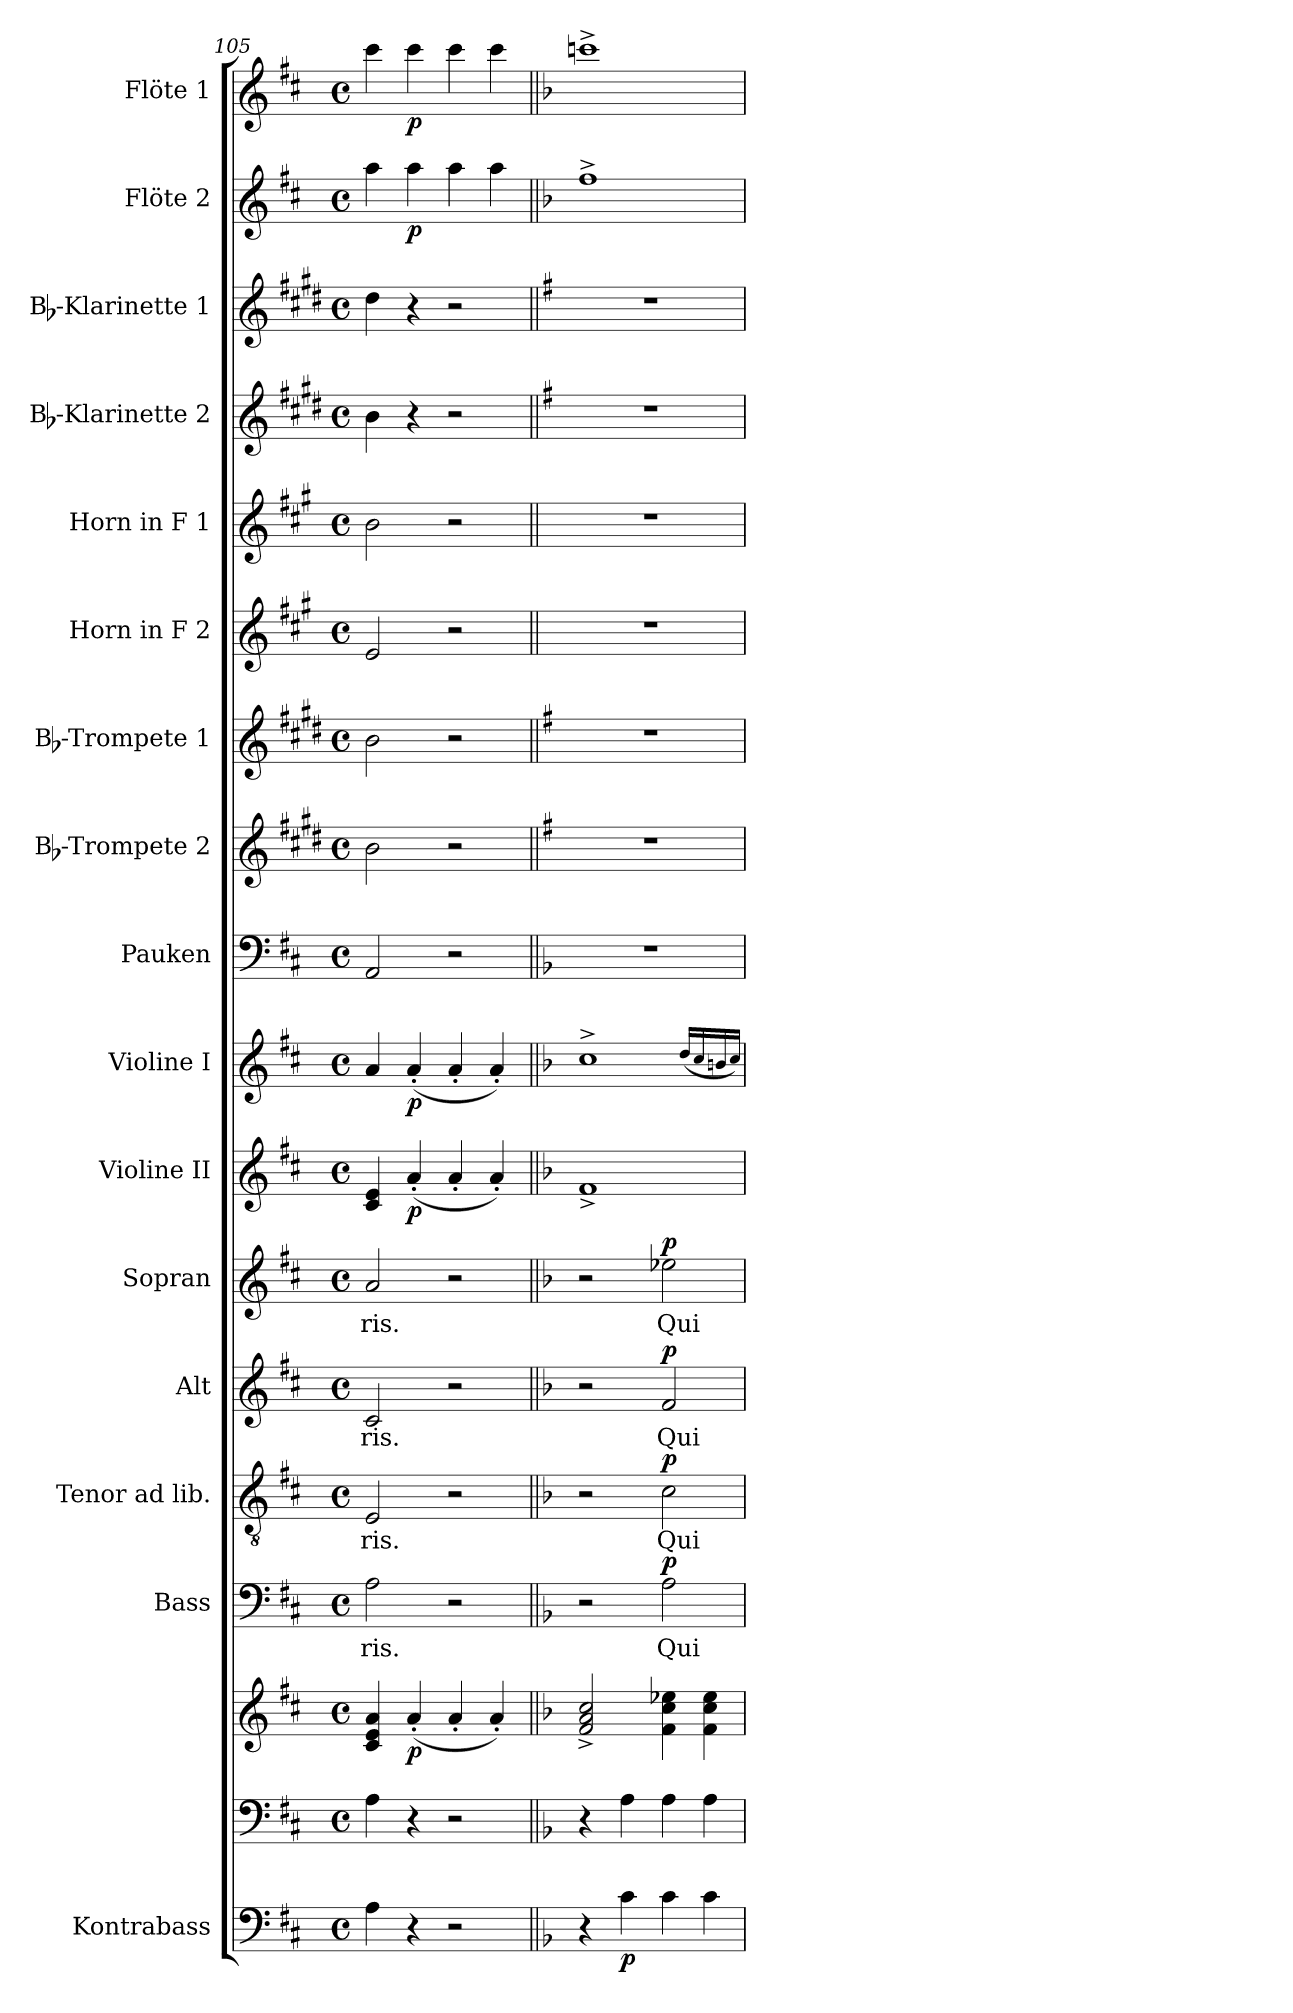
**kern	**dynam	**kern	**kern	**dynam	**kern	**text	**dynam	**kern	**text	**dynam	**kern	**text	**dynam	**kern	**text	**dynam	**kern	**dynam	**kern	**dynam	**kern	**kern	**kern	**kern	**kern	**kern	**kern	**kern	**dynam	**kern	**dynam
*part17	*part17	*part16	*part16	*part16	*part15	*part15	*part15	*part14	*part14	*part14	*part13	*part13	*part13	*part12	*part12	*part12	*part11	*part11	*part10	*part10	*part9	*part8	*part7	*part6	*part5	*part4	*part3	*part2	*part2	*part1	*part1
*staff18	*staff18	*staff17	*staff16	*staff16/17	*staff15	*staff15	*staff15	*staff14	*staff14	*staff14	*staff13	*staff13	*staff13	*staff12	*staff12	*staff12	*staff11	*staff11	*staff10	*staff10	*staff9	*staff8	*staff7	*staff6	*staff5	*staff4	*staff3	*staff2	*staff2	*staff1	*staff1
*I"Kontrabass	*	*	*	*	*I"Bass	*	*	*I"Tenor ad lib.	*	*	*I"Alt	*	*	*I"Sopran	*	*	*I"Violine II	*	*I"Violine I	*	*I"Pauken	*I"Bb-Trompete 2	*I"Bb-Trompete 1	*I"Horn in F 2	*I"Horn in F 1	*I"Bb-Klarinette 2	*I"Bb-Klarinette 1	*I"Flöte 2	*	*I"Flöte 1	*
*I'Kb.	*	*	*	*	*I'B.	*	*	*I'T.	*	*	*I'A.	*	*	*I'S.	*	*	*I'Vl. II	*	*I'Vl. I	*	*I'Pk.	*I'Bb Trp. 2	*I'Bb Trp. 1	*	*	*I'Bb Kl. 2	*I'Bb Kl. 1	*I'Fl. 2	*	*I'Fl. 1	*
*clefF4	*	*clefF4	*clefG2	*	*clefF4	*	*	*clefGv2	*	*	*clefG2	*	*	*clefG2	*	*	*clefG2	*	*clefG2	*	*clefF4	*clefG2	*clefG2	*clefG2	*clefG2	*clefG2	*clefG2	*clefG2	*	*clefG2	*
*ITrd7c12	*	*	*	*	*	*	*	*	*	*	*	*	*	*	*	*	*	*	*	*	*	*ITrd1c2	*ITrd1c2	*ITrd4c7	*ITrd4c7	*ITrd1c2	*ITrd1c2	*	*	*	*
*k[f#c#]	*	*k[f#c#]	*k[f#c#]	*	*k[f#c#]	*	*	*k[f#c#]	*	*	*k[f#c#]	*	*	*k[f#c#]	*	*	*k[f#c#]	*	*k[f#c#]	*	*k[f#c#]	*k[f#c#]	*k[f#c#]	*k[f#c#]	*k[f#c#]	*k[f#c#]	*k[f#c#]	*k[f#c#]	*	*k[f#c#]	*
*D:	*	*D:	*D:	*	*D:	*	*	*D:	*	*	*D:	*	*	*D:	*	*	*D:	*	*D:	*	*D:	*D:	*D:	*D:	*D:	*D:	*D:	*D:	*	*D:	*
*M4/4	*	*M4/4	*M4/4	*	*M4/4	*	*	*M4/4	*	*	*M4/4	*	*	*M4/4	*	*	*M4/4	*	*M4/4	*	*M4/4	*M4/4	*M4/4	*M4/4	*M4/4	*M4/4	*M4/4	*M4/4	*	*M4/4	*
*met(c)	*	*met(c)	*met(c)	*	*met(c)	*	*	*met(c)	*	*	*met(c)	*	*	*met(c)	*	*	*met(c)	*	*met(c)	*	*met(c)	*met(c)	*met(c)	*met(c)	*met(c)	*met(c)	*met(c)	*met(c)	*	*met(c)	*
=105	=105	=105	=105	=105	=105	=105	=105	=105	=105	=105	=105	=105	=105	=105	=105	=105	=105	=105	=105	=105	=105	=105	=105	=105	=105	=105	=105	=105	=105	=105	=105
!	!	!	!	!	!	!LO:LY:b	!	!	!LO:LY:b	!	!	!LO:LY:b	!	!	!LO:LY:b	!	!	!	!	!	!	!	!	!	!	!	!	!	!	!	!
4AA\	.	4A\	4c#/ 4e/ 4a/	.	2A\	-ris.	.	2E/	-ris.	.	2c#/	-ris.	.	2a/	-ris.	.	4c#/ 4e/	.	4a/	.	2AA/	2a\	2a\	2A/	2e\	4a\	4cc#\	4aa\	.	4ccc#\	.
!	!	!	!	!LO:DY:b	!	!	!	!	!	!	!	!	!	!	!	!	!	!LO:DY:b	!	!LO:DY:b	!	!	!	!	!	!	!	!	!LO:DY:b	!	!LO:DY:b
4r	.	4r	(<4a'</	p	.	.	.	.	.	.	.	.	.	.	.	.	(<4a'</	p	(<4a'</	p	.	.	.	.	.	4r	4r	4aa\	p	4ccc#\	p
2r	.	2r	4a'</	.	2r	.	.	2r	.	.	2r	.	.	2r	.	.	4a'</	.	4a'</	.	2r	2r	2r	2r	2r	2r	2r	4aa\	.	4ccc#\	.
.	.	.	4a'</)	.	.	.	.	.	.	.	.	.	.	.	.	.	4a'</)	.	4a'</)	.	.	.	.	.	.	.	.	4aa\	.	4ccc#\	.
!!LO:PB:g=z
=106||	=106||	=106||	=106||	=106||	=106||	=106||	=106||	=106||	=106||	=106||	=106||	=106||	=106||	=106||	=106||	=106||	=106||	=106||	=106||	=106||	=106||	=106||	=106||	=106||	=106||	=106||	=106||	=106||	=106||	=106||	=106||
*k[b-]	*	*k[b-]	*k[b-]	*	*k[b-]	*	*	*k[b-]	*	*	*k[b-]	*	*	*k[b-]	*	*	*k[b-]	*	*k[b-]	*	*k[b-]	*k[b-]	*k[b-]	*k[b-]	*k[b-]	*k[b-]	*k[b-]	*k[b-]	*	*k[b-]	*
*F:	*	*F:	*F:	*	*F:	*	*	*F:	*	*	*F:	*	*	*F:	*	*	*F:	*	*F:	*	*F:	*F:	*F:	*F:	*F:	*F:	*F:	*F:	*	*F:	*
4r	.	4r	2f/^< 2a/^< 2cc/^<	.	2r	.	.	2r	.	.	2r	.	.	2r	.	.	1f^<	.	1cc^>	.	1r	1r	1r	1r	1r	1r	1r	1ff^>	.	1cccn^>	.
!	!LO:DY:b	!	!	!	!	!	!	!	!	!	!	!	!	!	!	!	!	!	!	!	!	!	!	!	!	!	!	!	!	!	!
4C\	p	4A\	.	.	.	.	.	.	.	.	.	.	.	.	.	.	.	.	.	.	.	.	.	.	.	.	.	.	.	.	.
!	!	!	!	!	!	!LO:LY:b	!LO:DY:a	!	!LO:LY:b	!LO:DY:a	!	!LO:LY:b	!LO:DY:a	!	!LO:LY:b	!LO:DY:a	!	!	!	!	!	!	!	!	!	!	!	!	!	!	!
4C\	.	4A\	4f\ 4cc\ 4ee-X\	.	2A\	Qui	p	2c\	Qui	p	2f/	Qui	p	2ee-X\	Qui	p	.	.	.	.	.	.	.	.	.	.	.	.	.	.	.
4C\	.	4A\	4f\ 4cc\ 4ee-\	.	.	.	.	.	.	.	.	.	.	.	.	.	.	.	.	.	.	.	.	.	.	.	.	.	.	.	.
.	.	.	.	.	.	.	.	.	.	.	.	.	.	.	.	.	.	.	((<16qdd/LL	.	.	.	.	.	.	.	.	.	.	.	.
.	.	.	.	.	.	.	.	.	.	.	.	.	.	.	.	.	.	.	16qcc/	.	.	.	.	.	.	.	.	.	.	.	.
.	.	.	.	.	.	.	.	.	.	.	.	.	.	.	.	.	.	.	16qbn/	.	.	.	.	.	.	.	.	.	.	.	.
.	.	.	.	.	.	.	.	.	.	.	.	.	.	.	.	.	.	.	16qcc/JJ)	.	.	.	.	.	.	.	.	.	.	.	.
=	=	=	=	=	=	=	=	=	=	=	=	=	=	=	=	=	=	=	=	=	=	=	=	=	=	=	=	=	=	=	=
*-	*-	*-	*-	*-	*-	*-	*-	*-	*-	*-	*-	*-	*-	*-	*-	*-	*-	*-	*-	*-	*-	*-	*-	*-	*-	*-	*-	*-	*-	*-	*-
